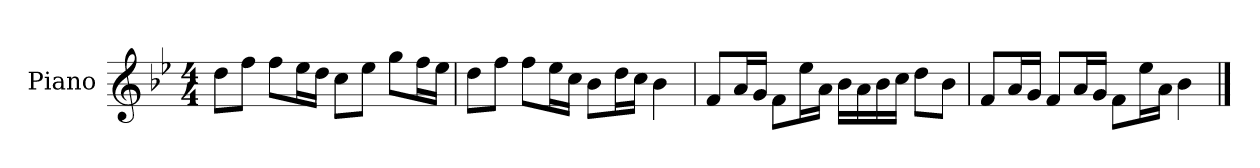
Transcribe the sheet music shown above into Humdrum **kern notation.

**kern
*part1
*staff1
*I"Piano
*I'P-no
*clefG2
*k[b-e-]
*M4/4
*MM90
=1
8dd\L
8ff\J
8ff\L
16ee-\L
16dd\JJ
8cc\L
8ee-\J
8gg\L
16ff\L
16ee-\JJ
=2
8dd\L
8ff\J
8ff\L
16ee-\L
16cc\JJ
8b-\L
16dd\L
16cc\JJ
4b-\
=3
8f/L
16a/L
16g/JJ
8f\L
16ee-\L
16a\JJ
16b-\LL
16a\
16b-\
16cc\JJ
8dd\L
8b-\J
=4
8f/L
16a/L
16g/JJ
8f/L
16a/L
16g/JJ
8f\L
16ee-\L
16a\JJ
4b-\
==
*-
